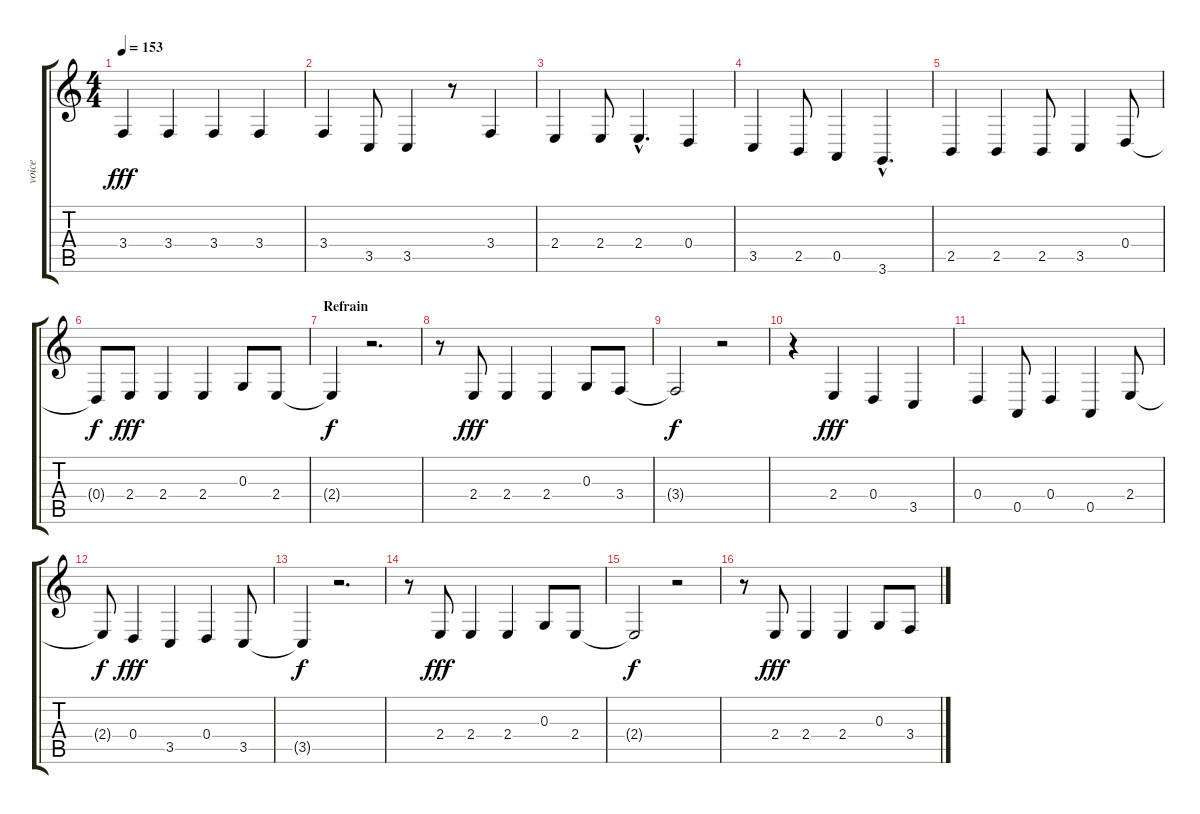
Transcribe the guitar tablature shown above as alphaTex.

\track ("voice" "voice") {instrument violin}
\staff {score tabs}
\tuning (E4 B3 G3 D3 A2 E2) {hide}
\ts (4 4)
\tempo 153
\clef g2
\ks c
3.4.4{dy fff} 3.4.4 3.4.4 3.4.4 |
3.4.4 3.5.8 3.5.4 r.8 3.4.4 |
2.4.4 2.4.8 2.4{hac}.4{d} 0.4.4 |
3.5.4 2.5.8 0.5.4 3.6{hac}.4{d} |
2.5.4 2.5.4 2.5.8 3.5.4 0.4.8 |
0.4{t}.8{dy f} 2.4.8{dy fff} 2.4.4 2.4.4 0.3.8 2.4.8 |
\section ("" "Refrain")
2.4{t}.4{dy f} r.2{d} |
r.8 2.4.8{dy fff} 2.4.4 2.4.4 0.3.8 3.4.8 |
3.4{t}.2{dy f} r.2 |
r.4 2.4.4{dy fff} 0.4.4 3.5.4 |
0.4.4 0.5.8 0.4.4 0.5.4 2.4.8 |
2.4{t}.8{dy f} 0.4.4{dy fff} 3.5.4 0.4.4 3.5.8 |
3.5{t}.4{dy f} r.2{d} |
r.8 2.4.8{dy fff} 2.4.4 2.4.4 0.3.8 2.4.8 |
2.4{t}.2{dy f} r.2 |
r.8 2.4.8{dy fff} 2.4.4 2.4.4 0.3.8 3.4.8
